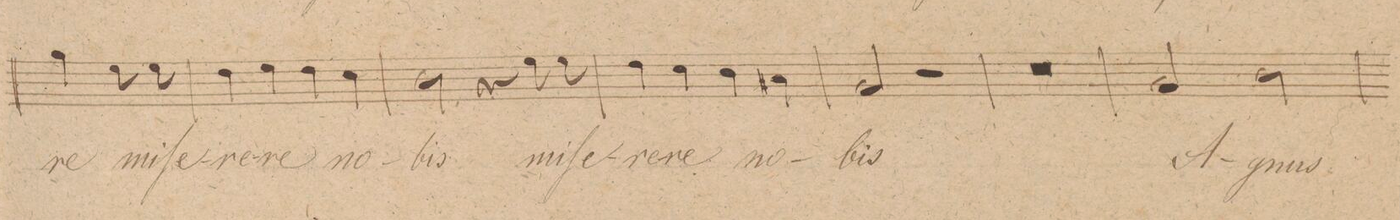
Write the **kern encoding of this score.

**kern	**text	**dynam
*I"Canto	*	*
*clefC1	*	*
*k[]	*	*
*met(c|)	*	*
*M2/2	*	*
4ee\	-re	.
8cc\	mi-	.
8cc\	-ſe-	.
=15	=15	=15
4b\	-re-	.
4cc\	-re	.
4b\	.	.
4a\	no-	.
=16	=16	=16
2g\	-bis	.
4r	.	.
8cc\	mi-	.
8cc\	-ſe-	.
=17	=17	=17
4b\	-re-	.
4a\	-re	.
4g\	no-	.
4f#X\	.	.
=18	=18	=18
2e/	-bis	.
2r	.	.
=19	=19	=19
0r	.	.
=20	=20	=20
=21	=21	=21
2e/	A-	.
2g\	-gnus	.
=22	=22	=22
*-	*-	*-
